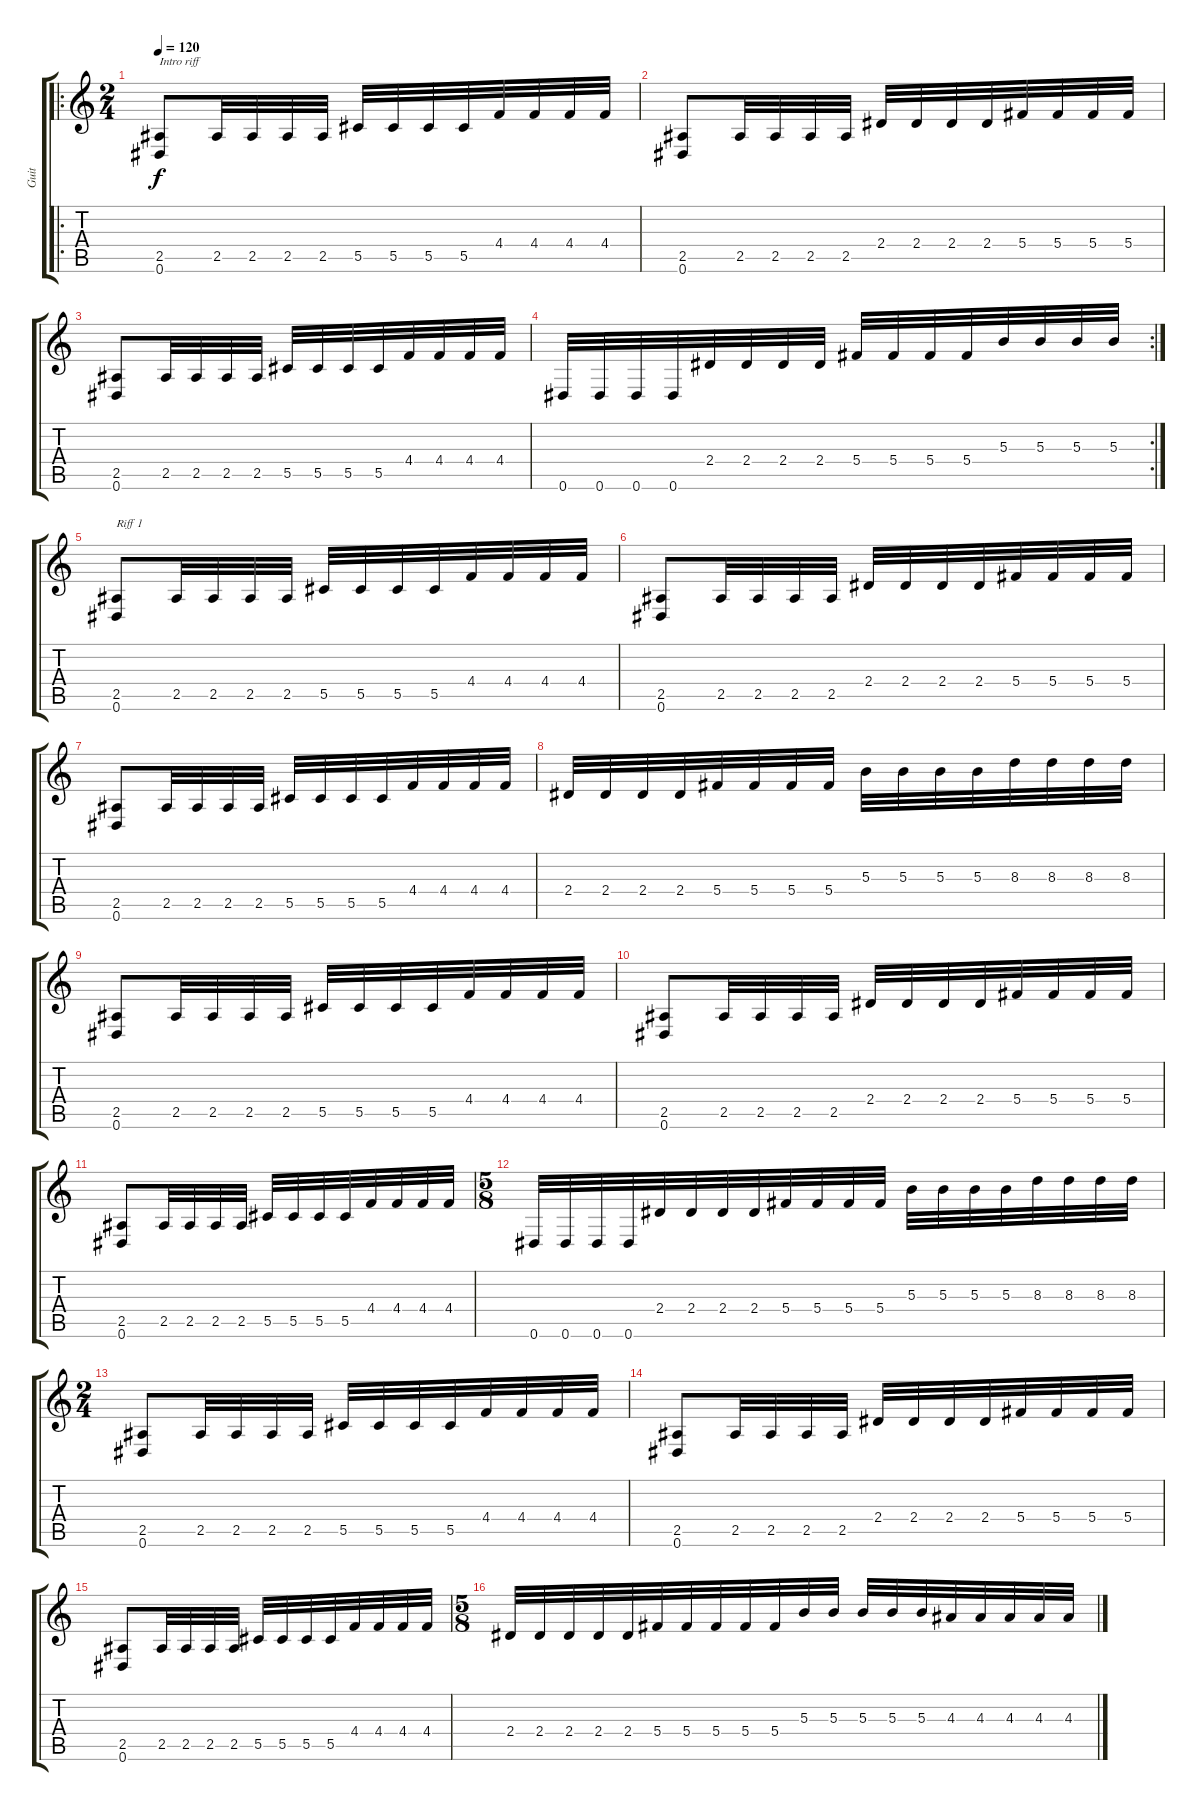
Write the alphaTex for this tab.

\track ("Guit" "Guit") {instrument distortionguitar}
\staff {score tabs}
\tuning (Eb4 Bb3 Gb3 Db3 Ab2 Eb2) {hide}
\ro
\ts (2 4)
\tempo 120
\clef g2
\ks c
(2.5 0.6).8{txt "Intro riff" dy f instrument distortionguitar} 2.5.32 2.5.32 2.5.32 2.5.32 5.5.32 5.5.32 5.5.32 5.5.32 4.4.32 4.4.32 4.4.32 4.4.32 |
(2.5 0.6).8 2.5.32 2.5.32 2.5.32 2.5.32 2.4.32 2.4.32 2.4.32 2.4.32 5.4.32 5.4.32 5.4.32 5.4.32 |
(2.5 0.6).8 2.5.32 2.5.32 2.5.32 2.5.32 5.5.32 5.5.32 5.5.32 5.5.32 4.4.32 4.4.32 4.4.32 4.4.32 |
\rc 2
0.6.32 0.6.32 0.6.32 0.6.32 2.4.32 2.4.32 2.4.32 2.4.32 5.4.32 5.4.32 5.4.32 5.4.32 5.3.32 5.3.32 5.3.32 5.3.32 |
(2.5 0.6).8{txt "Riff 1"} 2.5.32 2.5.32 2.5.32 2.5.32 5.5.32 5.5.32 5.5.32 5.5.32 4.4.32 4.4.32 4.4.32 4.4.32 |
(2.5 0.6).8 2.5.32 2.5.32 2.5.32 2.5.32 2.4.32 2.4.32 2.4.32 2.4.32 5.4.32 5.4.32 5.4.32 5.4.32 |
(2.5 0.6).8 2.5.32 2.5.32 2.5.32 2.5.32 5.5.32 5.5.32 5.5.32 5.5.32 4.4.32 4.4.32 4.4.32 4.4.32 |
2.4.32 2.4.32 2.4.32 2.4.32 5.4.32 5.4.32 5.4.32 5.4.32 5.3.32 5.3.32 5.3.32 5.3.32 8.3.32 8.3.32 8.3.32 8.3.32 |
(2.5 0.6).8 2.5.32 2.5.32 2.5.32 2.5.32 5.5.32 5.5.32 5.5.32 5.5.32 4.4.32 4.4.32 4.4.32 4.4.32 |
(2.5 0.6).8 2.5.32 2.5.32 2.5.32 2.5.32 2.4.32 2.4.32 2.4.32 2.4.32 5.4.32 5.4.32 5.4.32 5.4.32 |
(2.5 0.6).8 2.5.32 2.5.32 2.5.32 2.5.32 5.5.32 5.5.32 5.5.32 5.5.32 4.4.32 4.4.32 4.4.32 4.4.32 |
\ts (5 8)
0.6.32 0.6.32 0.6.32 0.6.32 2.4.32 2.4.32 2.4.32 2.4.32 5.4.32 5.4.32 5.4.32 5.4.32 5.3.32 5.3.32 5.3.32 5.3.32 8.3.32 8.3.32 8.3.32 8.3.32 |
\ts (2 4)
(2.5 0.6).8 2.5.32 2.5.32 2.5.32 2.5.32 5.5.32 5.5.32 5.5.32 5.5.32 4.4.32 4.4.32 4.4.32 4.4.32 |
(2.5 0.6).8 2.5.32 2.5.32 2.5.32 2.5.32 2.4.32 2.4.32 2.4.32 2.4.32 5.4.32 5.4.32 5.4.32 5.4.32 |
(2.5 0.6).8 2.5.32 2.5.32 2.5.32 2.5.32 5.5.32 5.5.32 5.5.32 5.5.32 4.4.32 4.4.32 4.4.32 4.4.32 |
\ts (5 8)
2.4.32 2.4.32 2.4.32 2.4.32 2.4.32 5.4.32 5.4.32 5.4.32 5.4.32 5.4.32 5.3.32 5.3.32 5.3.32 5.3.32 5.3.32 4.3.32 4.3.32 4.3.32 4.3.32 4.3.32
